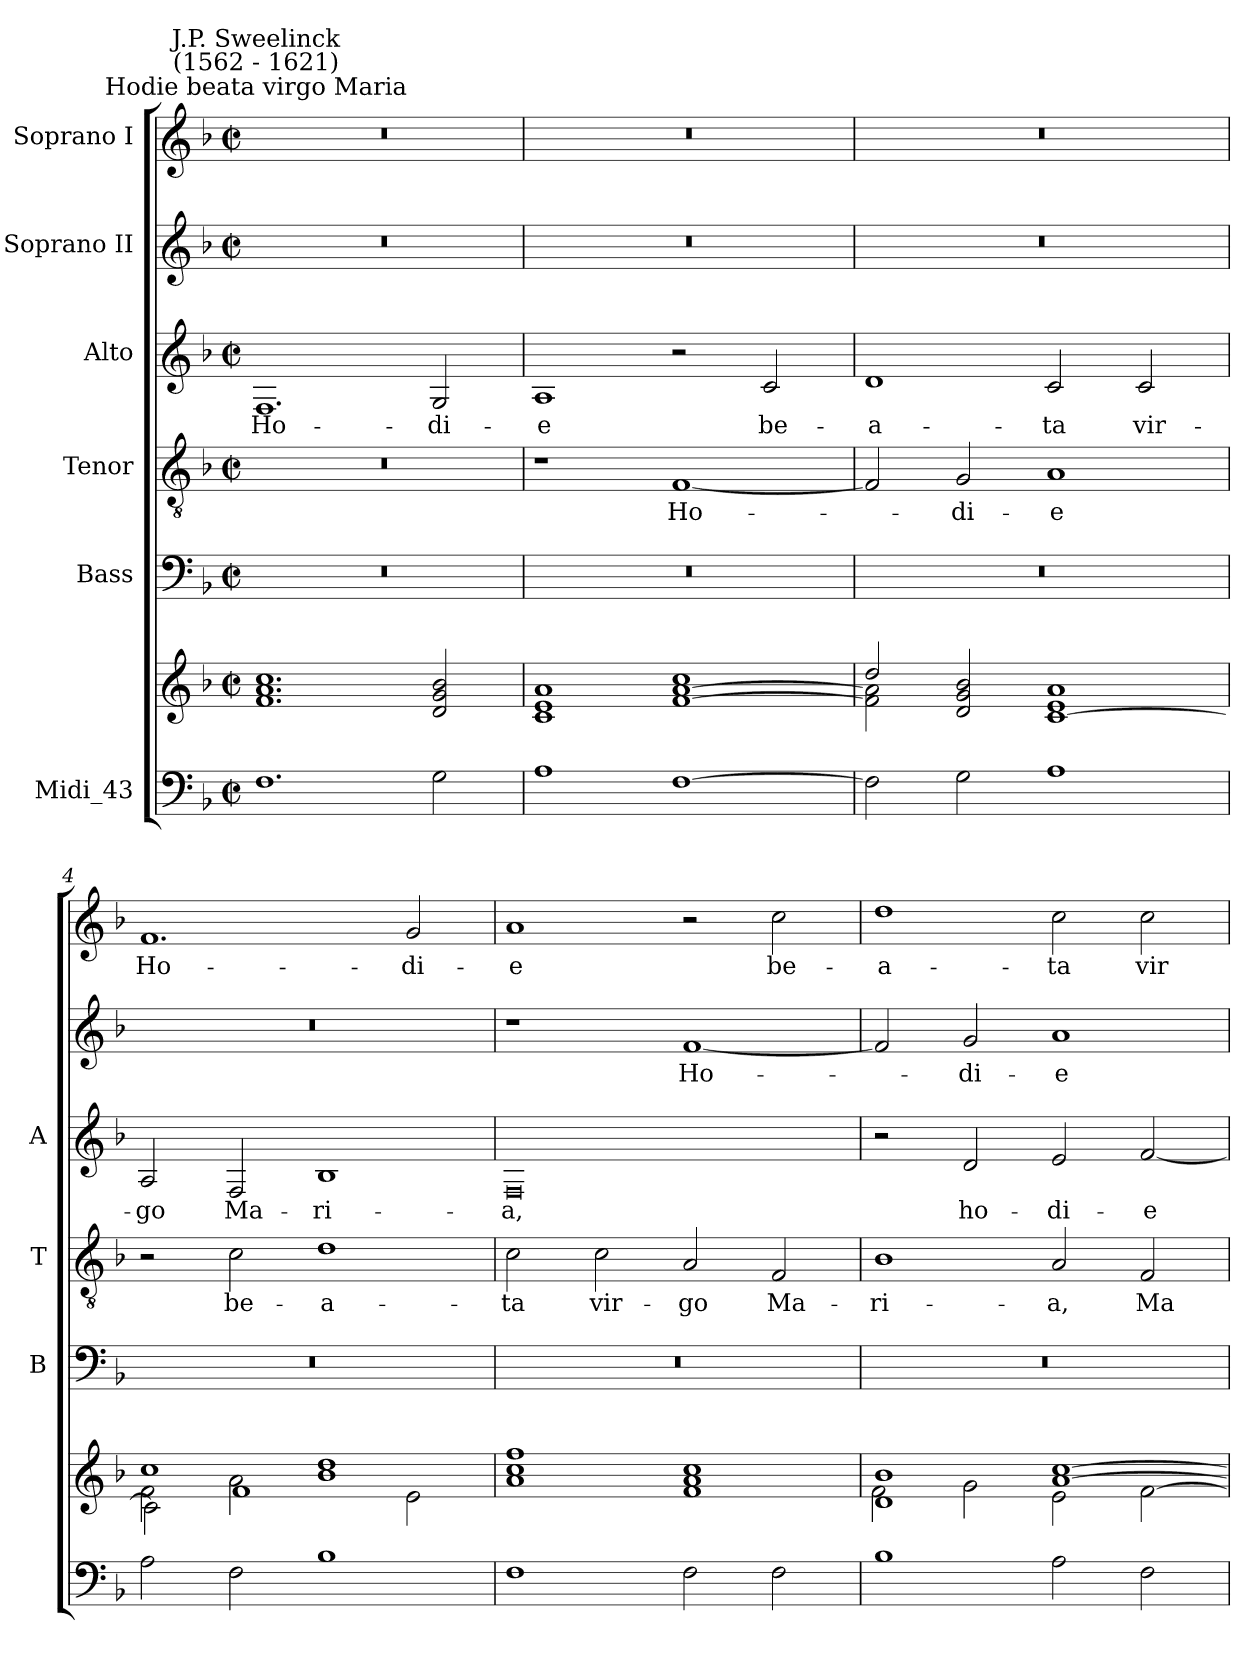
**kern	**kern	**kern	**kern	**text	**kern	**text	**kern	**text	**kern	**text
*part6	*part6	*part5	*part4	*part4	*part3	*part3	*part2	*part2	*part1	*part1
*staff7	*staff6	*staff5	*staff4	*staff4	*staff3	*staff3	*staff2	*staff2	*staff1	*staff1
*I"Midi_43	*	*I"Bass	*I"Tenor	*	*I"Alto	*	*I"Soprano II	*	*I"Soprano I	*
*	*	*I'B	*I'T	*	*I'A	*	*	*	*	*
*clefF4	*clefG2	*clefF4	*clefGv2	*	*clefG2	*	*clefG2	*	*clefG2	*
*k[b-]	*k[b-]	*k[b-]	*k[b-]	*	*k[b-]	*	*k[b-]	*	*k[b-]	*
*F:	*F:	*F:	*F:	*	*F:	*	*F:	*	*F:	*
*M4/2	*M4/2	*M4/2	*M4/2	*	*M4/2	*	*M4/2	*	*M4/2	*
*met(c|)	*met(c|)	*met(c|)	*met(c|)	*	*met(c|)	*	*met(c|)	*	*met(c|)	*
=1	=1	=1	=1	=1	=1	=1	=1	=1	=1	=1
*	*^	*	*	*	*	*	*	*	*	*
*	*	*^	*	*	*	*	*	*	*	*	*
!	!	!	!	!	!	!	!	!	!	!	!LO:TX:a:cj:t=Hodie beata virgo Maria	!
!	!	!	!	!	!	!	!	!	!	!	!LO:TX:a:cj:t=J.P. Sweelinck\n(1562 - 1621)	!
!	!	!	!	!	!	!	!	!LO:LY:b	!	!	!	!
1.F	1.f/ 1.a/ 1.cc/	0ryy	0ryy	0r	0r	.	1.F	Ho-	0r	.	0r	.
!	!	!	!	!	!	!	!	!LO:LY:b	!	!	!	!
2G	2d/ 2g/ 2b-/	.	.	.	.	.	2G	-di-	.	.	.	.
=2	=2	=2	=2	=2	=2	=2	=2	=2	=2	=2	=2	=2
!	!	!	!	!	!	!	!	!LO:LY:b	!	!	!	!
1A	1c/ 1e/ 1a/	0ryy	1ryy	0r	1r	.	1A	-e	0r	.	0r	.
!	!	!	!	!	!	!LO:LY:b	!	!	!	!	!	!
[1F	1cc/	.	[1f\ [1a\	.	[1F	Ho-	2r	.	.	.	.	.
!	!	!	!	!	!	!	!	!LO:LY:b	!	!	!	!
.	.	.	.	.	.	.	2c	be-	.	.	.	.
=3	=3	=3	=3	=3	=3	=3	=3	=3	=3	=3	=3	=3
!	!	!	!	!	!	!	!	!LO:LY:b	!	!	!	!
2F]	2dd/	0ryy	2f\] 2a\]	0r	2F]	.	1d	-a-	0r	.	0r	.
!	!	!	!	!	!	!LO:LY:b	!	!	!	!	!	!
2G	2d/ 2g/ 2b-/	.	2ryy	.	2G	di-	.	.	.	.	.	.
!	!	!	!	!	!	!LO:LY:b	!	!LO:LY:b	!	!	!	!
1A	1e/ 1a/	.	[1c\	.	1A	-e	2c	-ta	.	.	.	.
!	!	!	!	!	!	!	!	!LO:LY:b	!	!	!	!
.	.	.	.	.	.	.	2c	vir-	.	.	.	.
=4	=4	=4	=4	=4	=4	=4	=4	=4	=4	=4	=4	=4
!	!	!	!	!	!	!	!	!LO:LY:b	!	!	!	!LO:LY:b
2A	1cc/	2f\	2c\]	0r	2r	.	2A	-go	0r	.	1.f	Ho-
!	!	!	!	!	!	!LO:LY:b	!	!LO:LY:b	!	!	!	!
2F	.	2a\	1f\	.	2c	be-	2F	Ma-	.	.	.	.
!	!	!	!	!	!	!LO:LY:b	!	!LO:LY:b	!	!	!	!
1B-	1b-/ 1dd/	1ryy	.	.	1d	-a-	1B-	-ri-	.	.	.	.
!	!	!	!	!	!	!	!	!	!	!	!	!LO:LY:b
.	.	.	2e\	.	.	.	.	.	.	.	2g	-di-
=5	=5	=5	=5	=5	=5	=5	=5	=5	=5	=5	=5	=5
!	!	!	!	!	!	!LO:LY:b	!	!LO:LY:b	!	!	!	!LO:LY:b
1F	1a/ 1cc/ 1ff/	0ryy	0ryy	0r	2c	-ta	0F	-a,	1r	.	1a	-e
!	!	!	!	!	!	!LO:LY:b	!	!	!	!	!	!
.	.	.	.	.	2c	vir-	.	.	.	.	.	.
!	!	!	!	!	!	!LO:LY:b	!	!	!	!LO:LY:b	!	!
2F	1f/ 1a/ 1cc/	.	.	.	2A	-go	.	.	[1f	Ho-	2r	.
!	!	!	!	!	!	!LO:LY:b	!	!	!	!	!	!LO:LY:b
2F	.	.	.	.	2F	Ma-	.	.	.	.	2cc	be-
=6	=6	=6	=6	=6	=6	=6	=6	=6	=6	=6	=6	=6
!	!	!	!	!	!	!LO:LY:b	!	!	!	!	!	!LO:LY:b
1B-	1d/ 1b-/	0ryy	2f\	0r	1B-	-ri-	2r	.	2f]	.	1dd	-a-
!	!	!	!	!	!	!	!	!LO:LY:b	!	!LO:LY:b	!	!
.	.	.	2g\	.	.	.	2d	ho-	2g	di-	.	.
!	!	!	!	!	!	!LO:LY:b	!	!LO:LY:b	!	!LO:LY:b	!	!LO:LY:b
2A	[1a/ [1cc/	.	2e\	.	2A	-a,	2e	-di-	1a	-e	2cc	-ta
!	!	!	!	!	!	!LO:LY:b	!	!LO:LY:b	!	!	!	!LO:LY:b
2F	.	.	[2f\	.	2F	Ma-	[2f	-e	.	.	2cc	vir-
*	*v	*v	*v	*	*	*	*	*	*	*	*	*
=	=	=	=	=	=	=	=	=	=	=
*-	*-	*-	*-	*-	*-	*-	*-	*-	*-	*-
